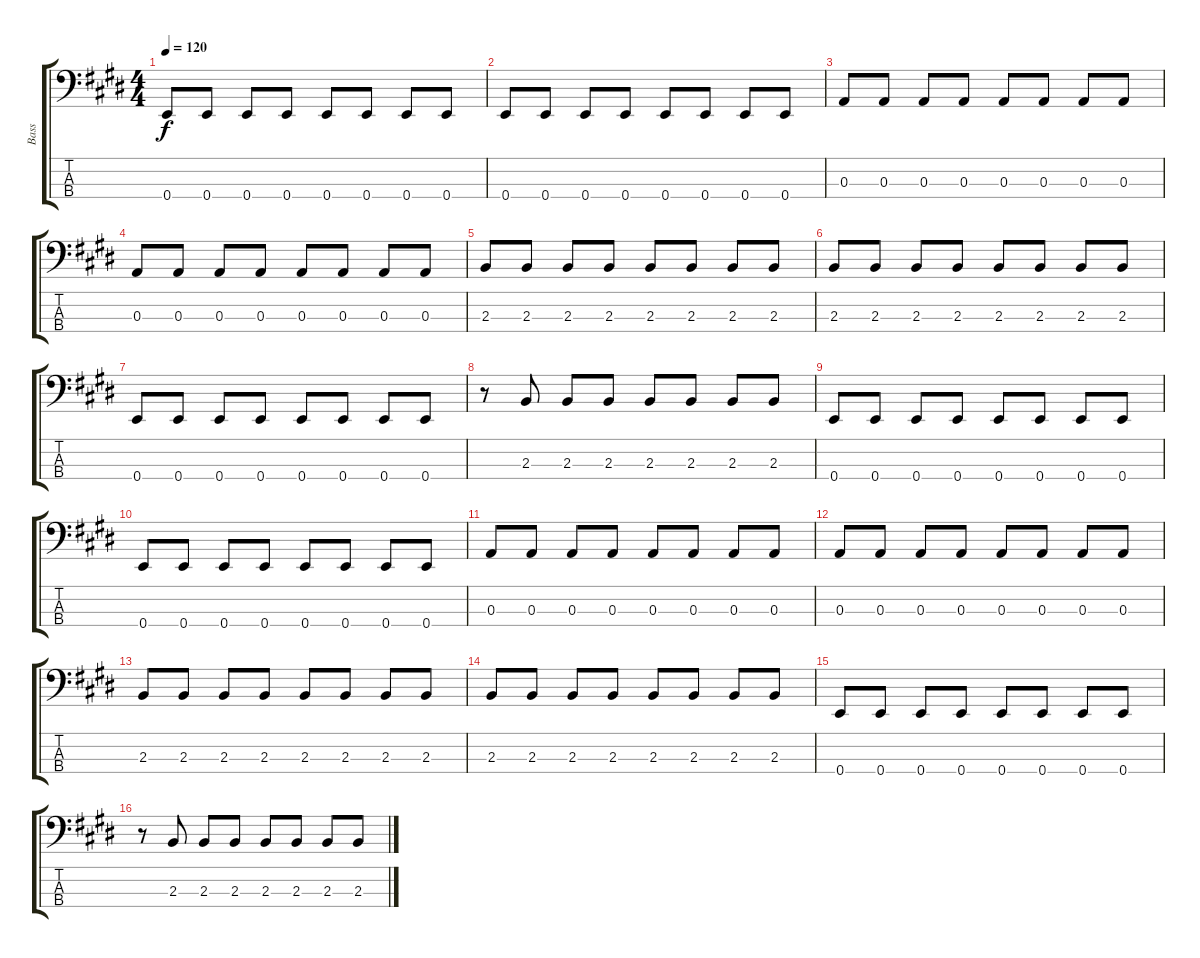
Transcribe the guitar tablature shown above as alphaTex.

\track ("Bass" "Bass") {instrument electricbasspick}
\staff {score tabs}
\tuning (G2 D2 A1 E1) {hide}
\ts (4 4)
\tempo 120
\clef f4
\ks e
0.4.8{dy f} 0.4.8 0.4.8 0.4.8 0.4.8 0.4.8 0.4.8 0.4.8 |
0.4.8 0.4.8 0.4.8 0.4.8 0.4.8 0.4.8 0.4.8 0.4.8 |
0.3.8 0.3.8 0.3.8 0.3.8 0.3.8 0.3.8 0.3.8 0.3.8 |
0.3.8 0.3.8 0.3.8 0.3.8 0.3.8 0.3.8 0.3.8 0.3.8 |
2.3.8 2.3.8 2.3.8 2.3.8 2.3.8 2.3.8 2.3.8 2.3.8 |
2.3.8 2.3.8 2.3.8 2.3.8 2.3.8 2.3.8 2.3.8 2.3.8 |
0.4.8 0.4.8 0.4.8 0.4.8 0.4.8 0.4.8 0.4.8 0.4.8 |
r.8 2.3.8 2.3.8 2.3.8 2.3.8 2.3.8 2.3.8 2.3.8 |
0.4.8 0.4.8 0.4.8 0.4.8 0.4.8 0.4.8 0.4.8 0.4.8 |
0.4.8 0.4.8 0.4.8 0.4.8 0.4.8 0.4.8 0.4.8 0.4.8 |
0.3.8 0.3.8 0.3.8 0.3.8 0.3.8 0.3.8 0.3.8 0.3.8 |
0.3.8 0.3.8 0.3.8 0.3.8 0.3.8 0.3.8 0.3.8 0.3.8 |
2.3.8 2.3.8 2.3.8 2.3.8 2.3.8 2.3.8 2.3.8 2.3.8 |
2.3.8 2.3.8 2.3.8 2.3.8 2.3.8 2.3.8 2.3.8 2.3.8 |
0.4.8 0.4.8 0.4.8 0.4.8 0.4.8 0.4.8 0.4.8 0.4.8 |
r.8 2.3.8 2.3.8 2.3.8 2.3.8 2.3.8 2.3.8 2.3.8
